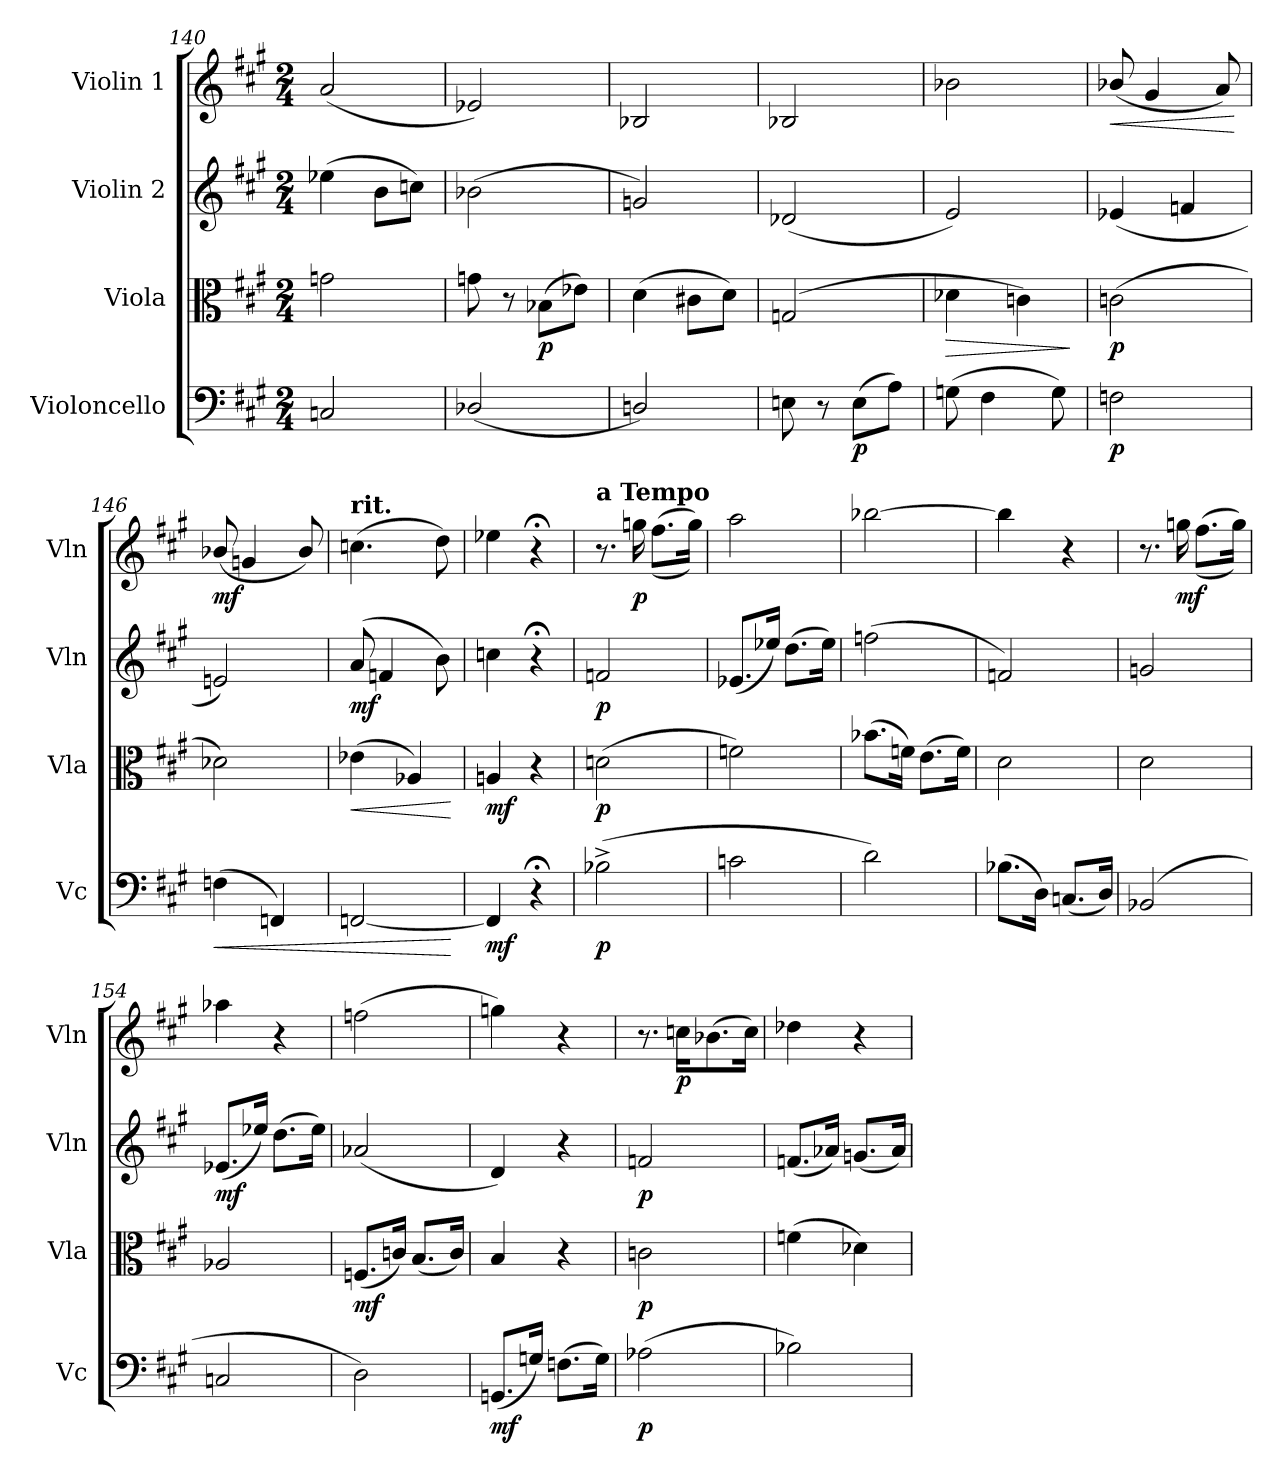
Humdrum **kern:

**kern	**dynam	**kern	**dynam	**kern	**dynam	**kern	**dynam
*part4	*part4	*part3	*part3	*part2	*part2	*part1	*part1
*staff4	*staff4	*staff3	*staff3	*staff2	*staff2	*staff1	*staff1
*I"Violoncello	*	*I"Viola	*	*I"Violin 2	*	*I"Violin 1	*
*I'Vc	*	*I'Vla	*	*I'Vln	*	*I'Vln	*
*clefF4	*	*clefC3	*	*clefG2	*	*clefG2	*
*k[f#c#g#]	*	*k[f#c#g#]	*	*k[f#c#g#]	*	*k[f#c#g#]	*
*M2/4	*	*M2/4	*	*M2/4	*	*M2/4	*
=140	=140	=140	=140	=140	=140	=140	=140
2Cn/	.	2gn\	.	(4ee-X\	.	(2a/	.
.	.	.	.	8b\L	.	.	.
.	.	.	.	8ccn\J)	.	.	.
=141	=141	=141	=141	=141	=141	=141	=141
(2D-X/	.	8gn\	.	(2b-X\	.	2e-X/)	.
.	.	8r	.	.	.	.	.
!	!	!	!LO:DY:b	!	!	!	!
.	.	(8B-X\L	p	.	.	.	.
.	.	8e-X\J)	.	.	.	.	.
=142	=142	=142	=142	=142	=142	=142	=142
2Dn/)	.	(4d\	.	2gn/)	.	2B-X/	.
.	.	8c#X\L	.	.	.	.	.
.	.	8d\J)	.	.	.	.	.
=143	=143	=143	=143	=143	=143	=143	=143
8En\	.	(2Gn/	.	(2d-X/	.	2B-X/	.
8r	.	.	.	.	.	.	.
!	!LO:DY:b	!	!	!	!	!	!
(8E\L	p	.	.	.	.	.	.
8A\J)	.	.	.	.	.	.	.
=144	=144	=144	=144	=144	=144	=144	=144
!	!	!	!LO:HP:b	!	!	!	!
(8Gn\	.	4d-X\	>	2e/)	.	2b-X\	.
4F#\	.	.	.	.	.	.	.
.	.	4cn\)	.	.	.	.	.
8G\)	.	.	.	.	.	.	.
.	.	.	]	.	.	.	.
=145	=145	=145	=145	=145	=145	=145	=145
!	!LO:DY:b	!	!LO:DY:b	!	!	!	!LO:HP:b
2Fn\	p	(2cn\	p	(4e-X/	.	(<8b-X/	<
.	.	.	.	.	.	4g#/	.
.	.	.	.	4fn/	.	.	.
.	.	.	.	.	.	8a/)	.
.	.	.	.	.	.	.	[
=146	=146	=146	=146	=146	=146	=146	=146
!	!LO:HP:b	!	!	!	!	!	!LO:DY:b
(4Fn\	<	2d-X\)	.	2en/)	.	(<8b-X/	mf
.	.	.	.	.	.	4gn/	.
4FFn/)	.	.	.	.	.	.	.
.	.	.	.	.	.	8b-/)	.
=147	=147	=147	=147	=147	=147	=147	=147
!	!	!	!	!	!	!LO:TX:a:B:t=rit.	!
!	!	!	!LO:HP:b	!	!LO:DY:b	!	!
[<2FFn/	.	(4e-X\	<	(8a/	mf	(>4.ccn\	.
.	.	.	.	4fn/	.	.	.
.	.	4A-X/)	.	.	.	.	.
.	.	.	.	8b\)	.	8dd\)	.
.	[	.	[	.	.	.	.
=148	=148	=148	=148	=148	=148	=148	=148
!	!LO:DY:b	!	!LO:DY:b	!	!	!	!
4FF/]	mf	4An/	mf	4ccn\	.	4ee-X\	.
4r;<	.	4r	.	4r;<	.	4r;<	.
=149	=149	=149	=149	=149	=149	=149	=149
!	!	!	!	!	!	!LO:TX:a:B:t=a Tempo	!
!	!LO:DY:b	!	!LO:DY:b	!	!LO:DY:b	!	!
(2B-X^\	p	(2dn\	p	2fn/	p	8.r	.
!	!	!	!	!	!	!	!LO:DY:b
.	.	.	.	.	.	16ggn\	p
.	.	.	.	.	.	(>(>8.ff#\L	.
.	.	.	.	.	.	16gg\Jk))	.
=150	=150	=150	=150	=150	=150	=150	=150
2cn\	.	2fn\)	.	(8.e-X/L	.	2aa\	.
.	.	.	.	16ee-X/Jk)	.	.	.
.	.	.	.	(8.dd\L	.	.	.
.	.	.	.	16ee-\Jk)	.	.	.
!!LO:LB:g=z
=151	=151	=151	=151	=151	=151	=151	=151
2d\)	.	(8.b-X\L	.	(2ffn\	.	[>2bb-X\	.
.	.	16fn\Jk)	.	.	.	.	.
.	.	(8.e\L	.	.	.	.	.
.	.	16f\Jk)	.	.	.	.	.
=152	=152	=152	=152	=152	=152	=152	=152
(8.B-X\L	.	2d\	.	2fn/)	.	4bb-\]	.
16D\Jk)	.	.	.	.	.	.	.
(8.Cn/L	.	.	.	.	.	4r	.
16D/Jk)	.	.	.	.	.	.	.
=153	=153	=153	=153	=153	=153	=153	=153
(2BB-X/	.	2d\	.	2gn/	.	8.r	.
!	!	!	!	!	!	!	!LO:DY:b
.	.	.	.	.	.	16ggn\	mf
.	.	.	.	.	.	(>(>8.ff#\L	.
.	.	.	.	.	.	16gg\Jk))	.
=154	=154	=154	=154	=154	=154	=154	=154
!	!	!	!	!	!LO:DY:b	!	!
2Cn/	.	2A-X/	.	(8.e-X/L	mf	4aa-X\	.
.	.	.	.	16ee-X/Jk)	.	.	.
.	.	.	.	(8.dd\L	.	4r	.
.	.	.	.	16ee-\Jk)	.	.	.
=155	=155	=155	=155	=155	=155	=155	=155
!	!	!	!LO:DY:b	!	!	!	!
2D\)	.	(8.Fn/L	mf	(2a-X/	.	(>2ffn\	.
.	.	16cn/Jk)	.	.	.	.	.
.	.	(8.B/L	.	.	.	.	.
.	.	16c/Jk)	.	.	.	.	.
=156	=156	=156	=156	=156	=156	=156	=156
!	!LO:DY:b	!	!	!	!	!	!
(8.GGn/L	mf	4B/	.	4d/)	.	4ggn\)	.
16Gn/Jk)	.	.	.	.	.	.	.
(8.Fn\L	.	4r	.	4r	.	4r	.
16G\Jk)	.	.	.	.	.	.	.
=157	=157	=157	=157	=157	=157	=157	=157
!	!LO:DY:b	!	!LO:DY:b	!	!LO:DY:b	!	!
(2A-X\	p	2cn\	p	2fn/	p	8.r	.
!	!	!	!	!	!	!	!LO:DY:b
.	.	.	.	.	.	16ccn\KL	p
.	.	.	.	.	.	(8.b-X\	.
.	.	.	.	.	.	16cc\Jk)	.
=158	=158	=158	=158	=158	=158	=158	=158
2B-X\)	.	(4fn\	.	(8.fn/L	.	4dd-X\	.
.	.	.	.	16a-X/Jk)	.	.	.
.	.	4d-X\)	.	(8.gn/L	.	4r	.
.	.	.	.	16a-/Jk)	.	.	.
=	=	=	=	=	=	=	=
*-	*-	*-	*-	*-	*-	*-	*-
